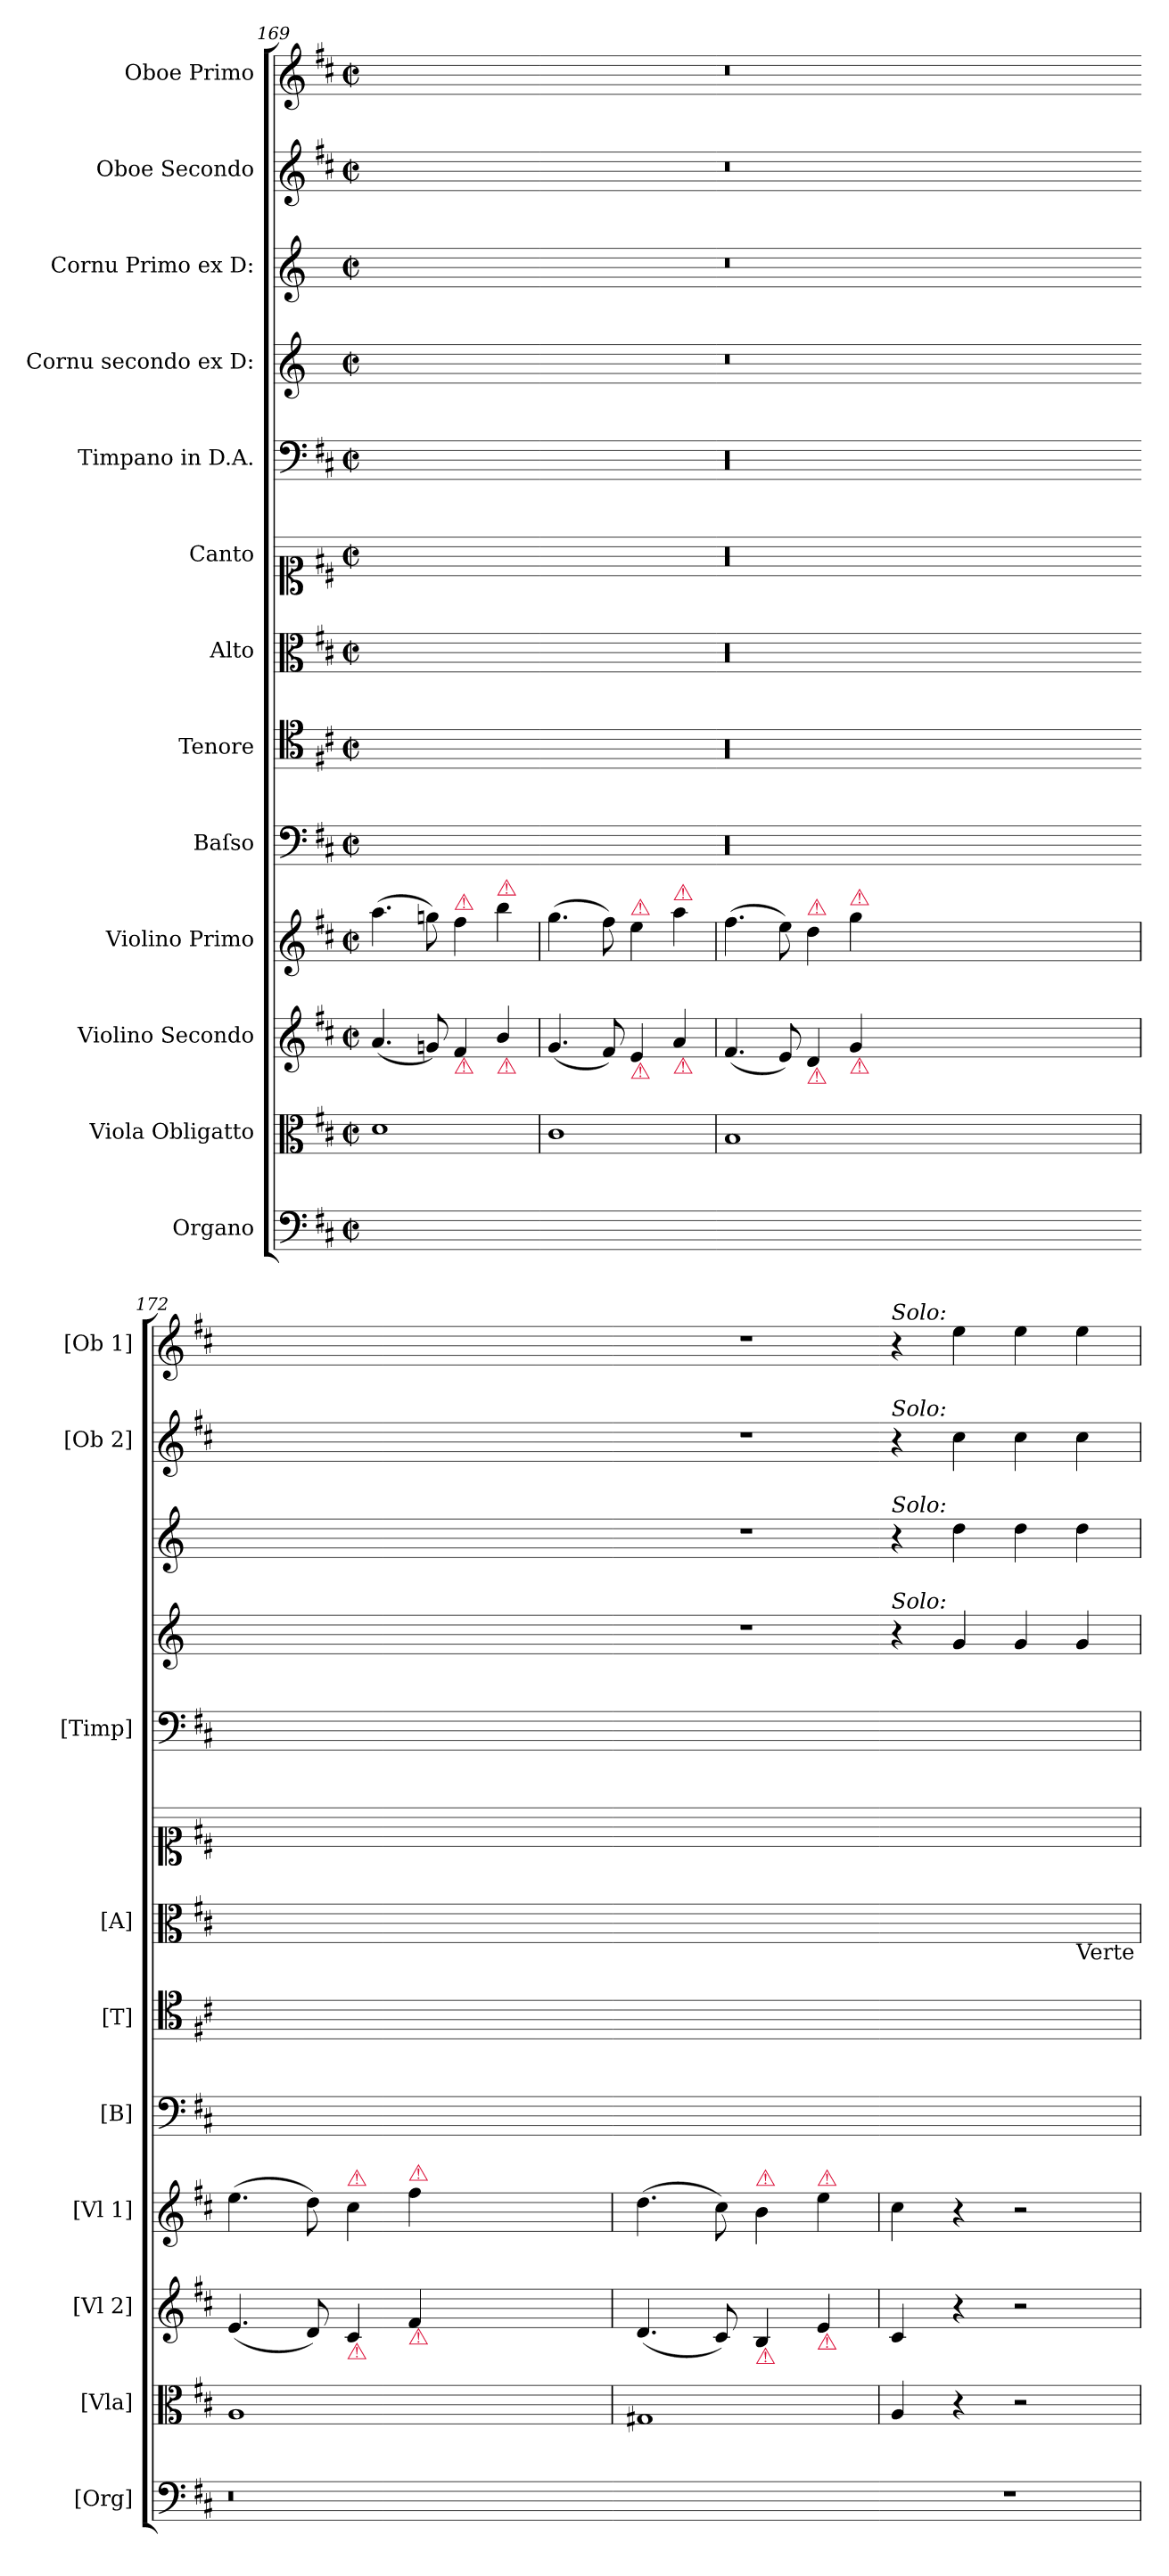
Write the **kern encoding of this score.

**kern	**kern	**kern	**kern	**kern	**kern	**kern	**kern	**kern	**kern	**kern	**kern	**kern
*part13	*part12	*part11	*part10	*part9	*part8	*part7	*part6	*part5	*part4	*part3	*part2	*part1
*staff13	*staff12	*staff11	*staff10	*staff9	*staff8	*staff7	*staff6	*staff5	*staff4	*staff3	*staff2	*staff1
*I"Organo	*I"Viola Obligatto	*I"Violino Secondo	*I"Violino Primo	*I"Baſso	*I"Tenore	*I"Alto	*I"Canto	*I"Timpano in D.A.	*I"Cornu secondo ex D:	*I"Cornu Primo ex D:	*I"Oboe Secondo	*I"Oboe Primo
*I'[Org]	*I'[Vla]	*I'[Vl 2]	*I'[Vl 1]	*I'[B]	*I'[T]	*I'[A]	*	*I'[Timp]	*	*	*I'[Ob 2]	*I'[Ob 1]
*clefF4	*clefC3	*clefG2	*clefG2	*clefF4	*clefC4	*clefC3	*clefC1	*clefF4	*clefG2	*clefG2	*clefG2	*clefG2
*	*	*	*	*	*	*	*	*	*ITrd6c10	*ITrd6c10	*	*
*k[f#c#]	*k[f#c#]	*k[f#c#]	*k[f#c#]	*k[f#c#]	*k[f#c#]	*k[f#c#]	*k[f#c#]	*k[f#c#]	*k[f#c#]	*k[f#c#]	*k[f#c#]	*k[f#c#]
*D:	*D:	*D:	*D:	*D:	*D:	*D:	*D:	*D:	*D:	*D:	*D:	*D:
*M2/2	*M2/2	*M2/2	*M2/2	*M2/2	*M2/2	*M2/2	*M2/2	*M2/2	*M2/2	*M2/2	*M2/2	*M2/2
*met(c|)	*met(c|)	*met(c|)	*met(c|)	*met(c|)	*met(c|)	*met(c|)	*met(c|)	*met(c|)	*met(c|)	*met(c|)	*met(c|)	*met(c|)
=169	=169	=169	=169	=169	=169	=169	=169	=169	=169	=169	=169	=169
1ryy	1d	(<4.a/	(>4.aa\	1ryy	1ryy	1ryy	1ryy	1ryy	1ryy	1ryy	1ryy	1ryy
.	.	8gn/)	8ggn\)	.	.	.	.	.	.	.	.	.
!	!	!	!LO:TX:a:color=crimson:t=⚠	!	!	!	!	!	!	!	!	!
!	!	!LO:TX:b:color=crimson:t=⚠	!	!	!	!	!	!	!	!	!	!
.	.	4f#/	4ff#\	.	.	.	.	.	.	.	.	.
!	!	!	!LO:TX:a:color=crimson:t=⚠	!	!	!	!	!	!	!	!	!
!	!	!LO:TX:b:color=crimson:t=⚠	!	!	!	!	!	!	!	!	!	!
.	.	4b/	4bb\	.	.	.	.	.	.	.	.	.
=170-	=170	=170	=170	=170-	=170-	=170-	=170-	=170-	=170-	=170-	=170-	=170-
1ryy	1c#	(<4.g/	(>4.gg\	1ryy	1ryy	1ryy	1ryy	1ryy	1ryy	1ryy	1ryy	1ryy
.	.	8f#/)	8ff#\)	.	.	.	.	.	.	.	.	.
!	!	!	!LO:TX:a:color=crimson:t=⚠	!	!	!	!	!	!	!	!	!
!	!	!LO:TX:b:color=crimson:t=⚠	!	!	!	!	!	!	!	!	!	!
.	.	4e/	4ee\	.	.	.	.	.	.	.	.	.
!	!	!	!LO:TX:a:color=crimson:t=⚠	!	!	!	!	!	!	!	!	!
!	!	!LO:TX:b:color=crimson:t=⚠	!	!	!	!	!	!	!	!	!	!
.	.	4a/	4aa\	.	.	.	.	.	.	.	.	.
=171-	=171	=171	=171	=171-	=171-	=171-	=171-	=171-	=171-	=171-	=171-	=171-
00ryy	1B	(<4.f#/	(>4.ff#\	00r	00r	00r	00r	00r	0r	0r	0r	0r
.	.	8e/)	8ee\)	.	.	.	.	.	.	.	.	.
!	!	!	!LO:TX:a:color=crimson:t=⚠	!	!	!	!	!	!	!	!	!
!	!	!LO:TX:b:color=crimson:t=⚠	!	!	!	!	!	!	!	!	!	!
.	.	4d/	4dd\	.	.	.	.	.	.	.	.	.
!	!	!	!LO:TX:a:color=crimson:t=⚠	!	!	!	!	!	!	!	!	!
!	!	!LO:TX:b:color=crimson:t=⚠	!	!	!	!	!	!	!	!	!	!
.	.	4g/	4gg\	.	.	.	.	.	.	.	.	.
.	0.ryy	0.ryy	0.ryy	.	.	.	.	.	.	.	.	.
.	.	.	.	.	.	.	.	.	0ryy	0ryy	0ryy	0ryy
=172-	=172	=172	=172	=172-	=172-	=172-	=172-	=172-	=172-	=172-	=172-	=172-
0r	1A	(<4.e/	(>4.ee\	0ryy	0ryy	0ryy	0ryy	0ryy	0ryy	0ryy	0ryy	0ryy
.	.	8d/)	8dd\)	.	.	.	.	.	.	.	.	.
!	!	!	!LO:TX:a:color=crimson:t=⚠	!	!	!	!	!	!	!	!	!
!	!	!LO:TX:b:color=crimson:t=⚠	!	!	!	!	!	!	!	!	!	!
.	.	4c#/	4cc#\	.	.	.	.	.	.	.	.	.
!	!	!	!LO:TX:a:color=crimson:t=⚠	!	!	!	!	!	!	!	!	!
!	!	!LO:TX:b:color=crimson:t=⚠	!	!	!	!	!	!	!	!	!	!
.	.	4f#/	4ff#\	.	.	.	.	.	.	.	.	.
.	1ryy	1ryy	1ryy	.	.	.	.	.	.	.	.	.
=173-	=173	=173	=173	=173-	=173-	=173-	=173-	=173-	=173-	=173-	=173-	=173-
1ryy	1G#X	(<4.d/	(>4.dd\	1ryy	1ryy	1ryy	1ryy	1ryy	1r	1r	1r	1r
.	.	8c#/)	8cc#\)	.	.	.	.	.	.	.	.	.
!	!	!	!LO:TX:a:color=crimson:t=⚠	!	!	!	!	!	!	!	!	!
!	!	!LO:TX:b:color=crimson:t=⚠	!	!	!	!	!	!	!	!	!	!
.	.	4B/	4b\	.	.	.	.	.	.	.	.	.
!	!	!	!LO:TX:a:color=crimson:t=⚠	!	!	!	!	!	!	!	!	!
!	!	!LO:TX:b:color=crimson:t=⚠	!	!	!	!	!	!	!	!	!	!
.	.	4e/	4ee\	.	.	.	.	.	.	.	.	.
=174-	=174	=174	=174	=174-	=174-	=174-	=174-	=174-	=174	=174	=174	=174
!	!	!	!	!	!	!	!	!	!	!	!	!LO:TX:a:i:t=Solo&colon;
!	!	!	!	!	!	!	!	!	!	!	!LO:TX:a:i:t=Solo&colon;	!
!	!	!	!	!	!	!	!	!	!	!LO:TX:a:i:t=Solo&colon;	!	!
!	!	!	!	!	!	!	!	!	!LO:TX:a:i:t=Solo&colon;	!	!	!
1r	4A/	4c#/	4cc#\	1ryy	1ryy	2.ryy	1ryy	1ryy	4r	4r	4r	4r
.	4r	4r	4r	.	.	.	.	.	4A/	4e\	4cc#\	4ee\
.	2r	2r	2r	.	.	.	.	.	4A/	4e\	4cc#\	4ee\
!	!	!	!	!	!	!LO:TX:b:t=Verte	!	!	!	!	!	!
.	.	.	.	.	.	4ryy	.	.	4A/	4e\	4cc#\	4ee\
=	=	=	=	=	=	=	=	=	=	=	=	=
*-	*-	*-	*-	*-	*-	*-	*-	*-	*-	*-	*-	*-
